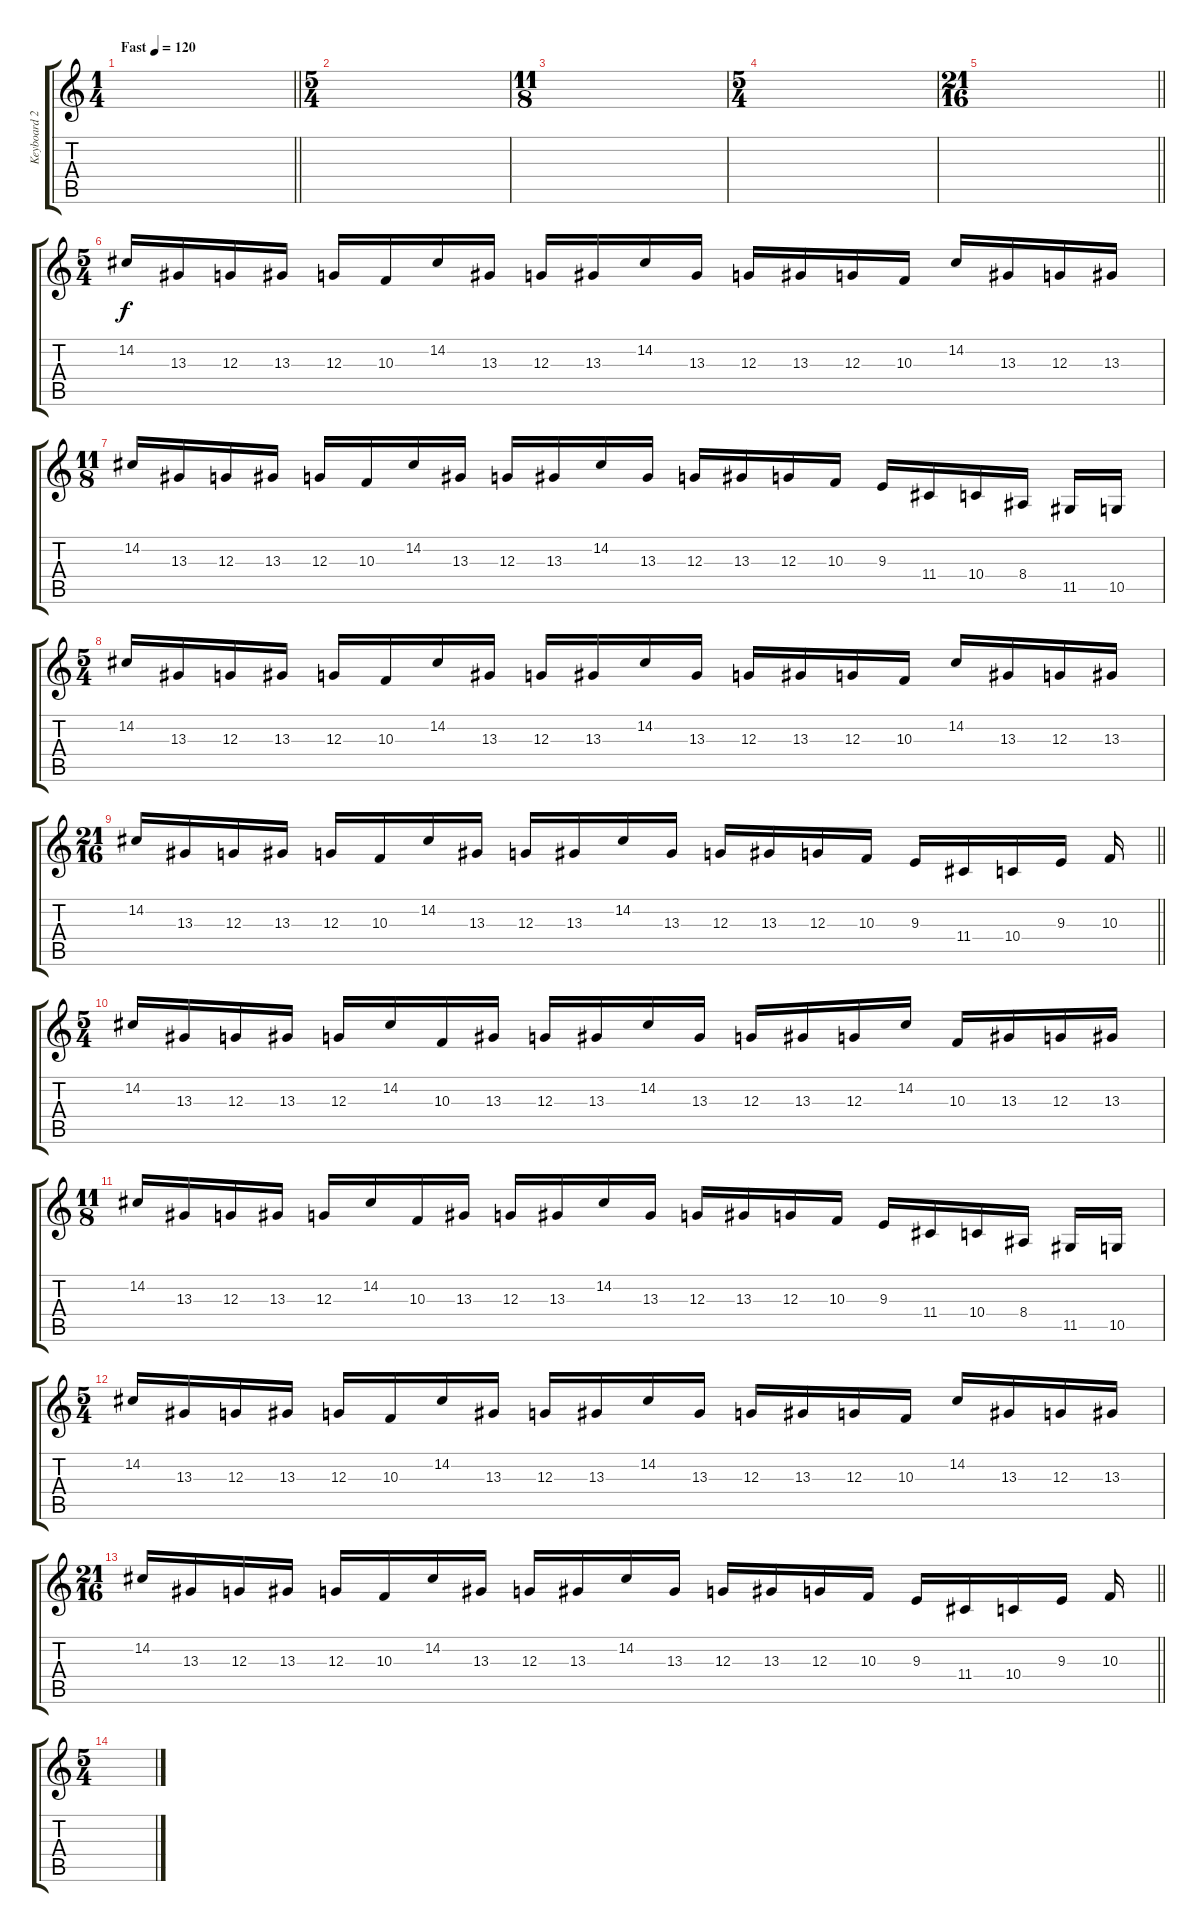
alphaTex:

\track ("Keyboard 2" "Keyboard 2") {instrument stringensemble1}
\staff {score tabs}
\tuning (E4 B3 G3 D3 A2 D2) {hide}
\ts (1 4)
\tempo (120 "Fast")
\clef g2
\barLineRight lightlight
\ks c
|
\ts (5 4)
|
\ts (11 8)
|
\ts (5 4)
|
\ts (21 16)
\barLineRight lightlight
|
\ts (5 4)
14.2.16 13.3.16 12.3.16 13.3.16 12.3.16 10.3.16 14.2.16 13.3.16 12.3.16 13.3.16 14.2.16 13.3.16 12.3.16 13.3.16 12.3.16 10.3.16 14.2.16 13.3.16 12.3.16 13.3.16 |
\ts (11 8)
14.2.16 13.3.16 12.3.16 13.3.16 12.3.16 10.3.16 14.2.16 13.3.16 12.3.16 13.3.16 14.2.16 13.3.16 12.3.16 13.3.16 12.3.16 10.3.16 9.3.16 11.4.16 10.4.16 8.4.16 11.5.16 10.5.16 |
\ts (5 4)
14.2.16 13.3.16 12.3.16 13.3.16 12.3.16 10.3.16 14.2.16 13.3.16 12.3.16 13.3.16 14.2.16 13.3.16 12.3.16 13.3.16 12.3.16 10.3.16 14.2.16 13.3.16 12.3.16 13.3.16 |
\ts (21 16)
\barLineRight lightlight
14.2.16 13.3.16 12.3.16 13.3.16 12.3.16 10.3.16 14.2.16 13.3.16 12.3.16 13.3.16 14.2.16 13.3.16 12.3.16 13.3.16 12.3.16 10.3.16 9.3.16 11.4.16 10.4.16 9.3.16 10.3.16 |
\ts (5 4)
14.2.16 13.3.16 12.3.16 13.3.16 12.3.16 14.2.16 10.3.16 13.3.16 12.3.16 13.3.16 14.2.16 13.3.16 12.3.16 13.3.16 12.3.16 14.2.16 10.3.16 13.3.16 12.3.16 13.3.16 |
\ts (11 8)
14.2.16 13.3.16 12.3.16 13.3.16 12.3.16 14.2.16 10.3.16 13.3.16 12.3.16 13.3.16 14.2.16 13.3.16 12.3.16 13.3.16 12.3.16 10.3.16 9.3.16 11.4.16 10.4.16 8.4.16 11.5.16 10.5.16 |
\ts (5 4)
14.2.16 13.3.16 12.3.16 13.3.16 12.3.16 10.3.16 14.2.16 13.3.16 12.3.16 13.3.16 14.2.16 13.3.16 12.3.16 13.3.16 12.3.16 10.3.16 14.2.16 13.3.16 12.3.16 13.3.16 |
\ts (21 16)
\barLineRight lightlight
14.2.16 13.3.16 12.3.16 13.3.16 12.3.16 10.3.16 14.2.16 13.3.16 12.3.16 13.3.16 14.2.16 13.3.16 12.3.16 13.3.16 12.3.16 10.3.16 9.3.16 11.4.16 10.4.16 9.3.16 10.3.16 |
\ts (5 4)
\section ("" "")
